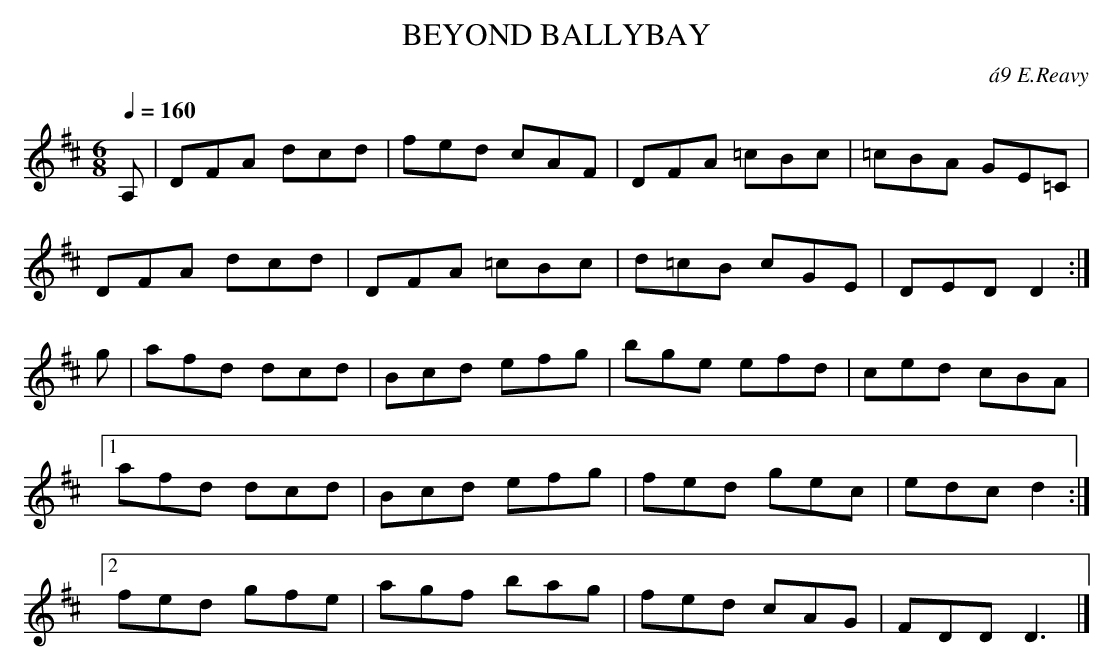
X:1
T:BEYOND BALLYBAY
C:\'a9 E.Reavy
Y:"allegretto"
Q:1/4=160
M:6/8
L:1/8
K:D
A,|DFA dcd|fed cAF|DFA =cBc|=cBA GE=C|
DFA dcd|DFA =cBc|d=cB cGE|DED D2:|
g|afd dcd|Bcd efg|bge efd|ced cBA|
[1 afd dcd|Bcd efg|fed gec|edc d2:|
[2 fed gfe|agf bag|fed cAG|FDD D3|]
